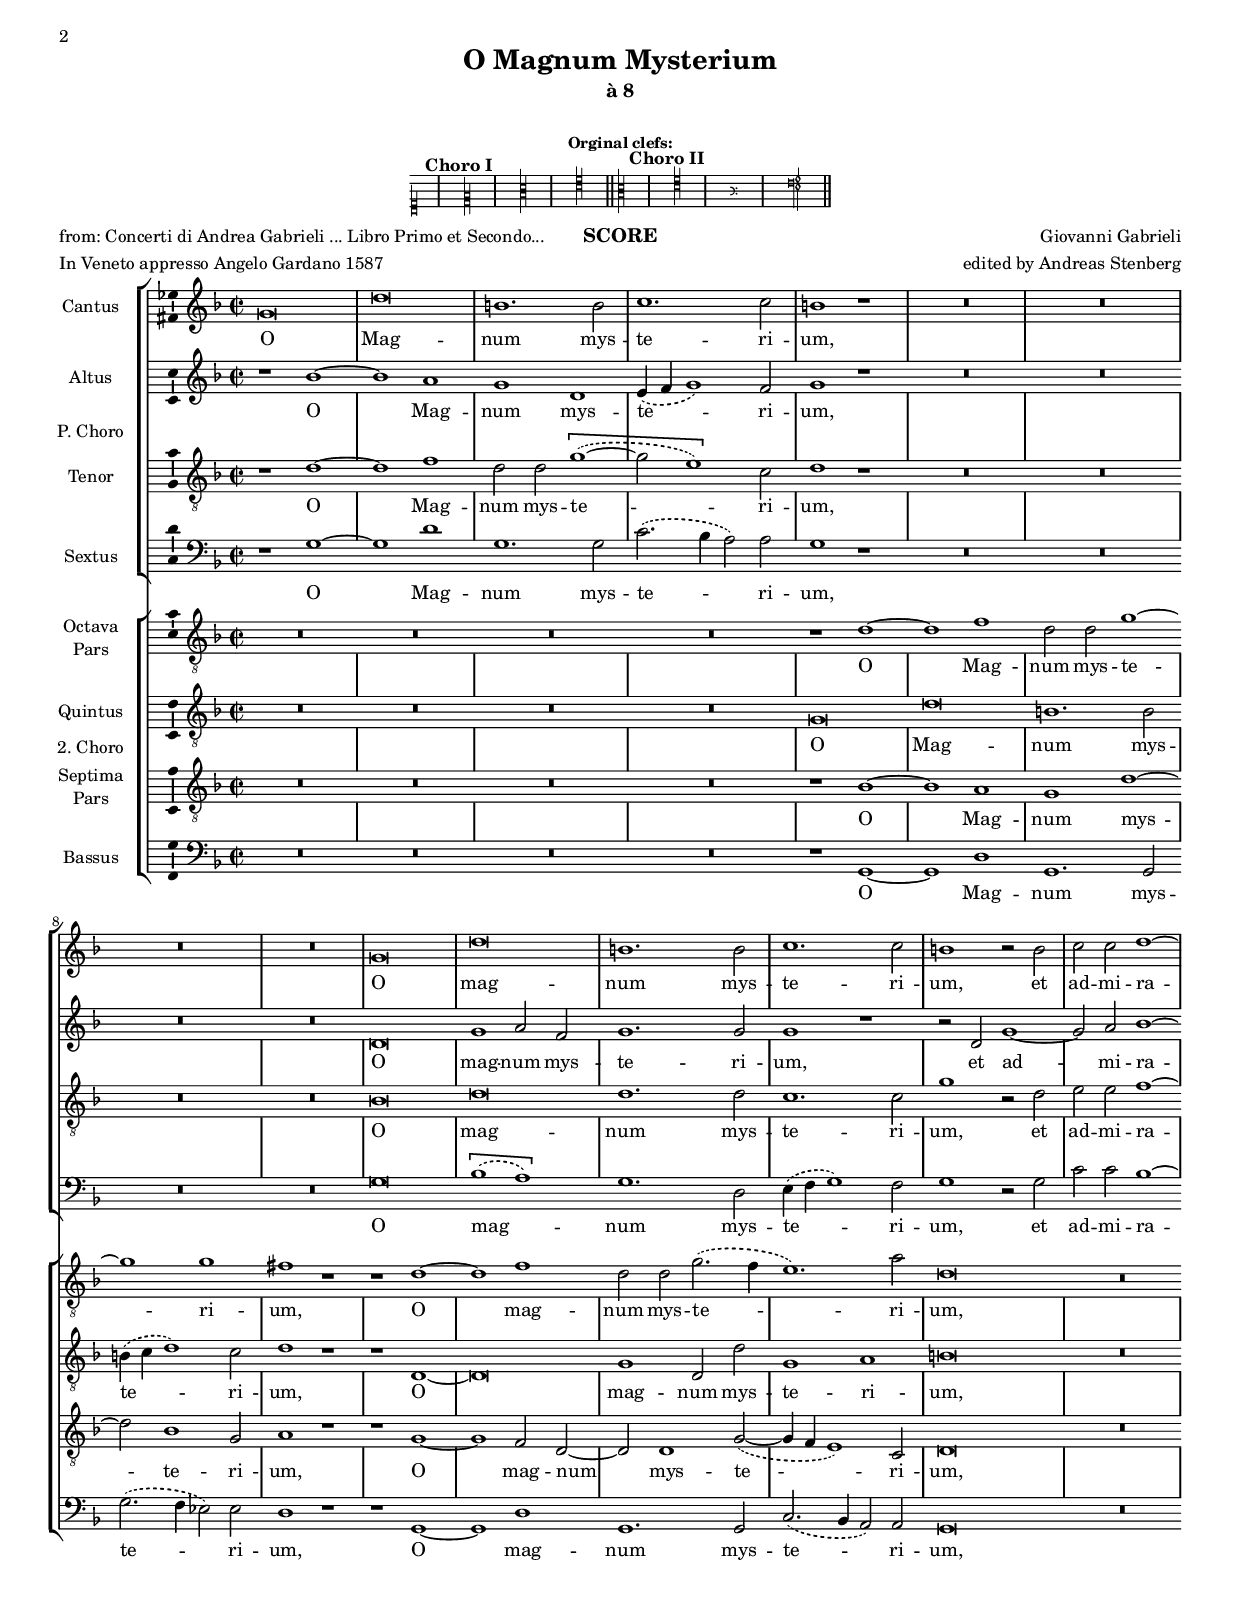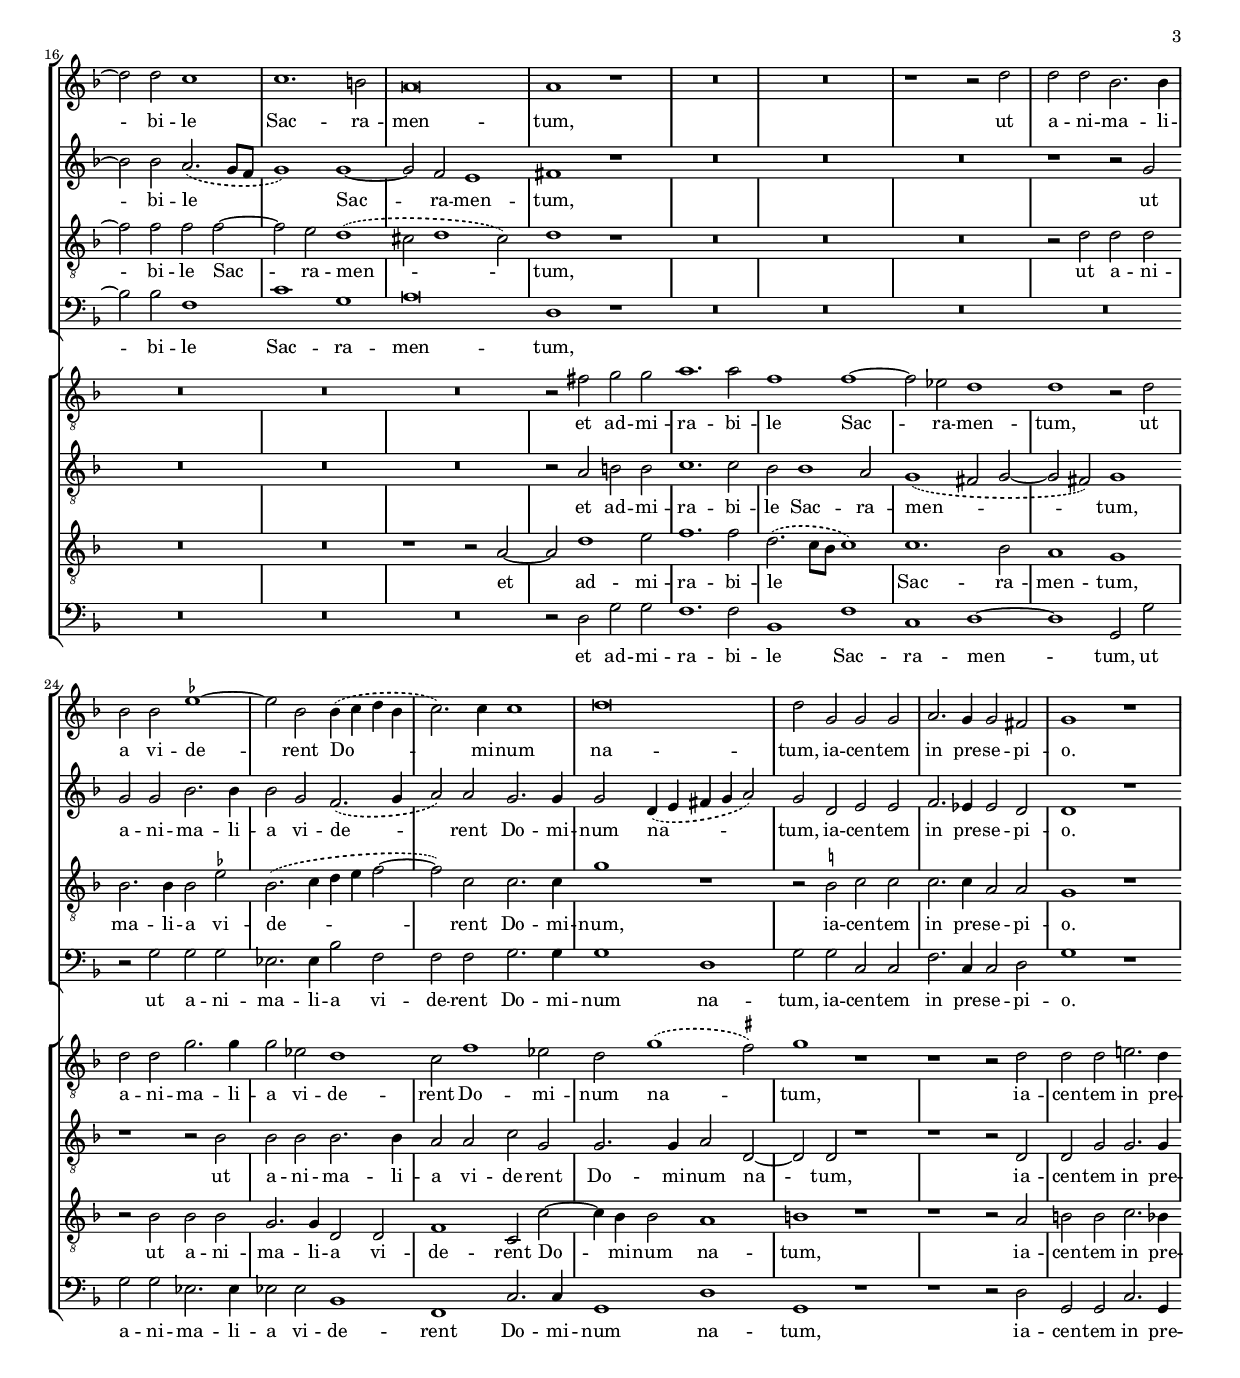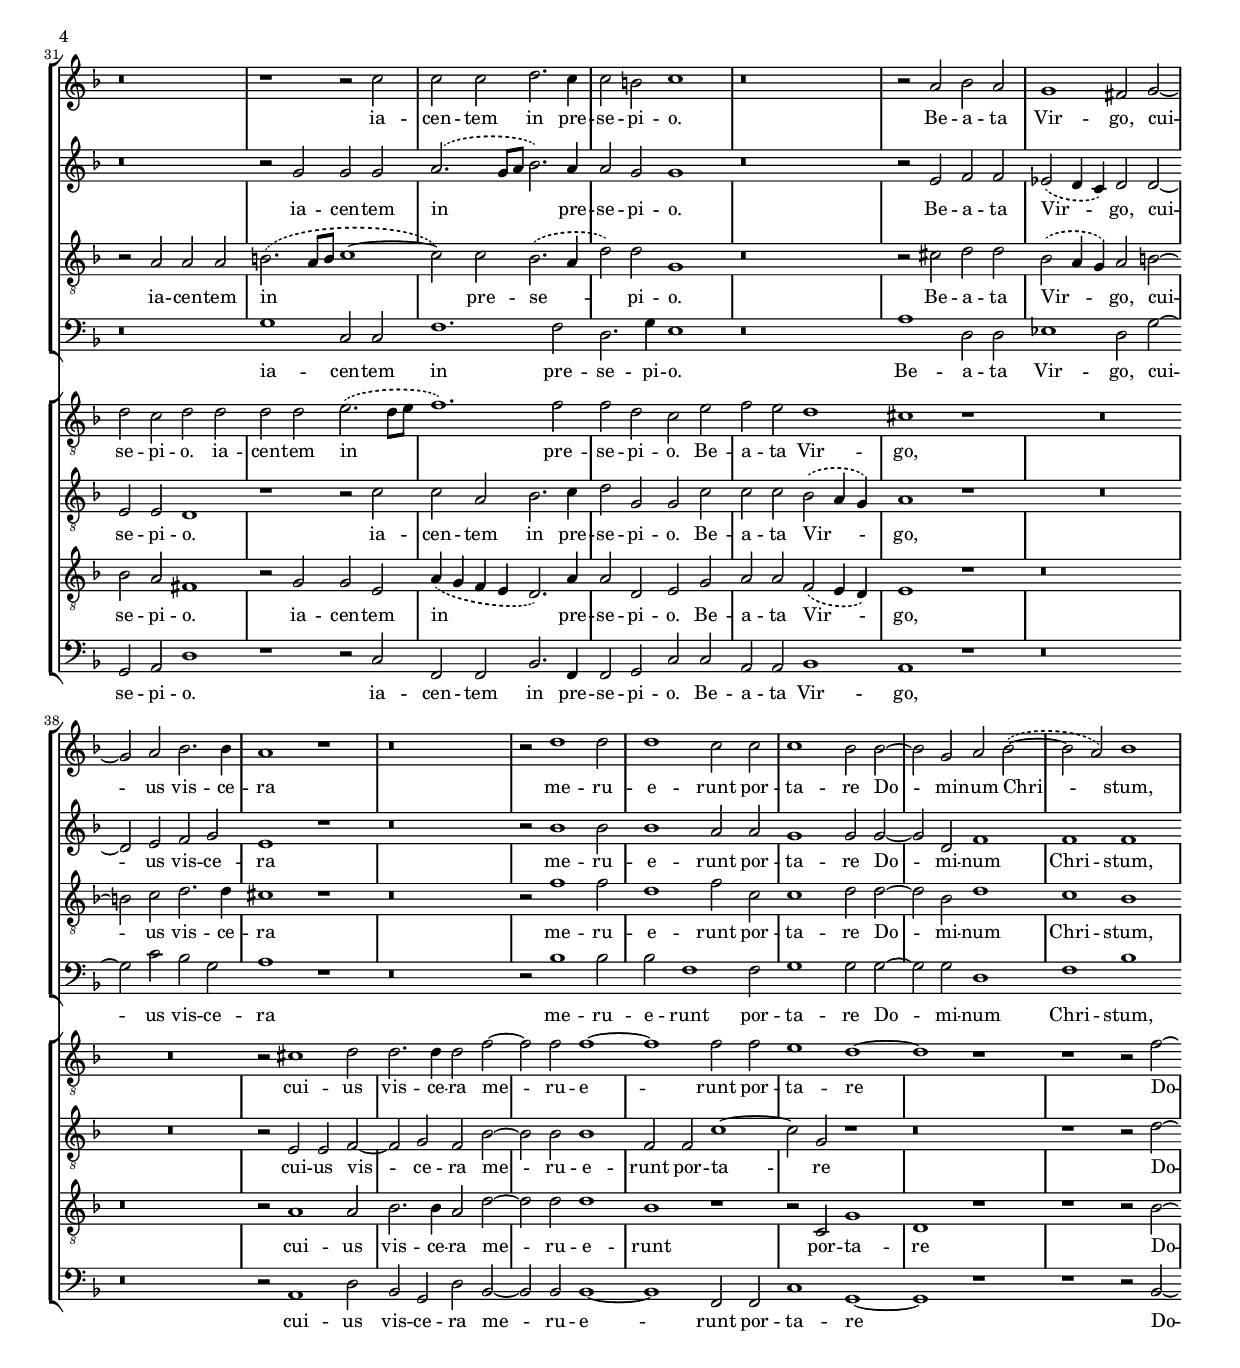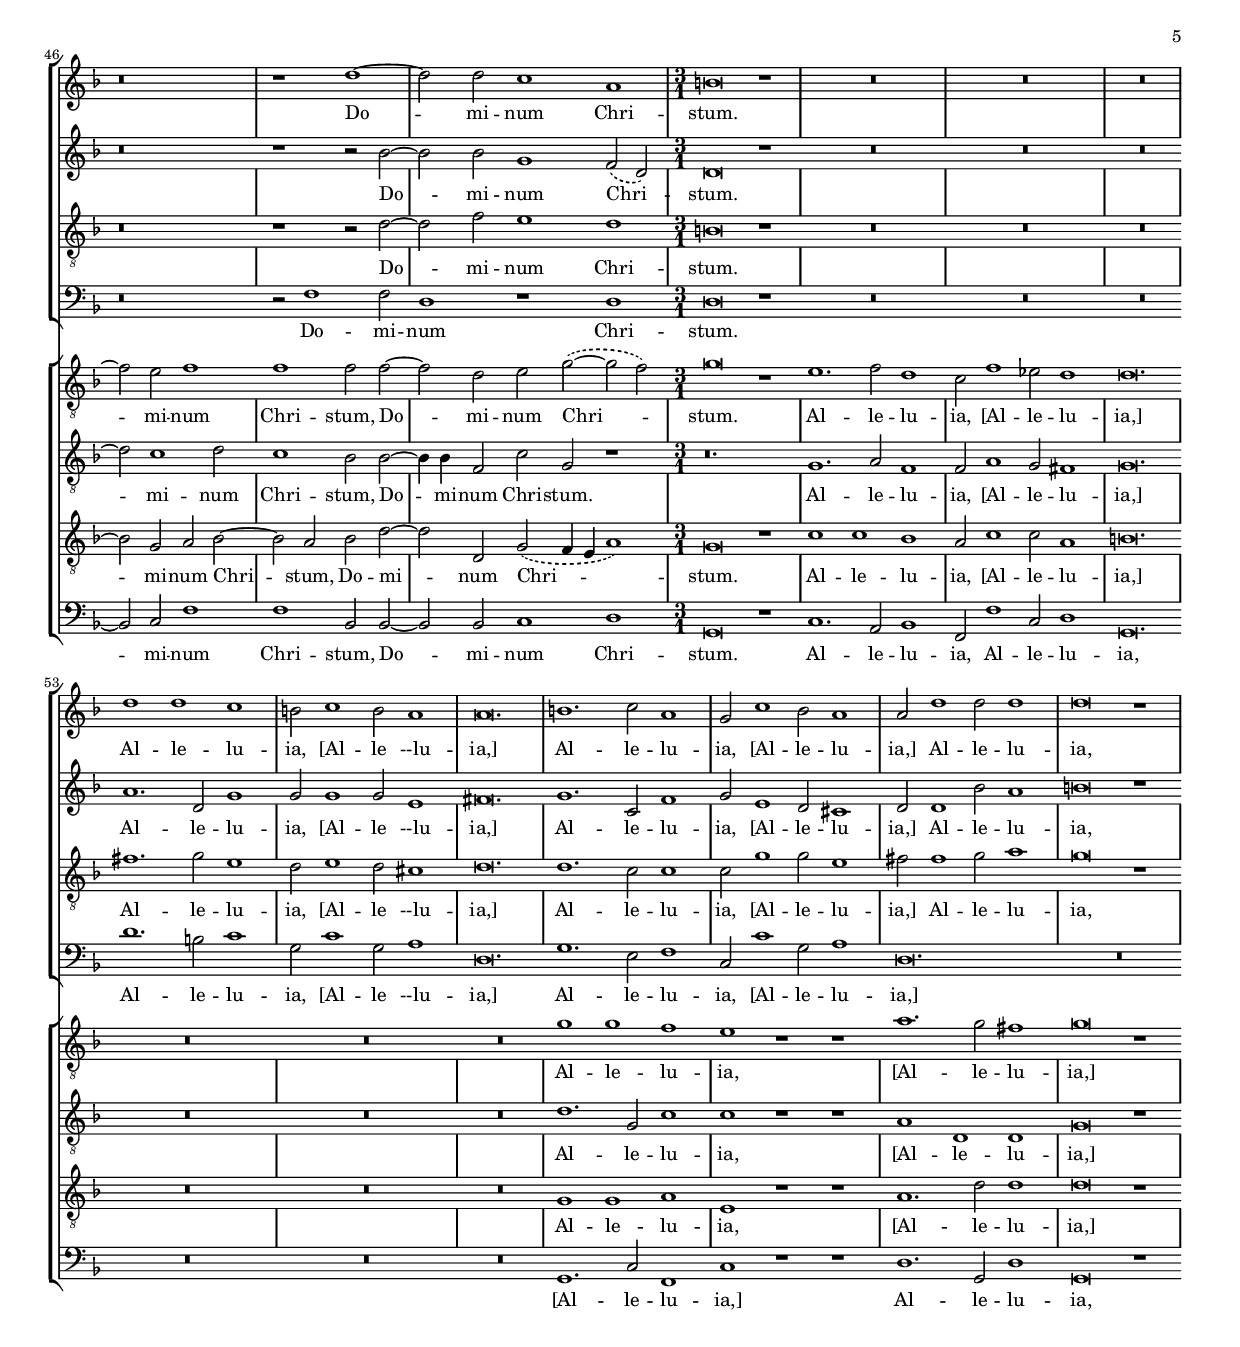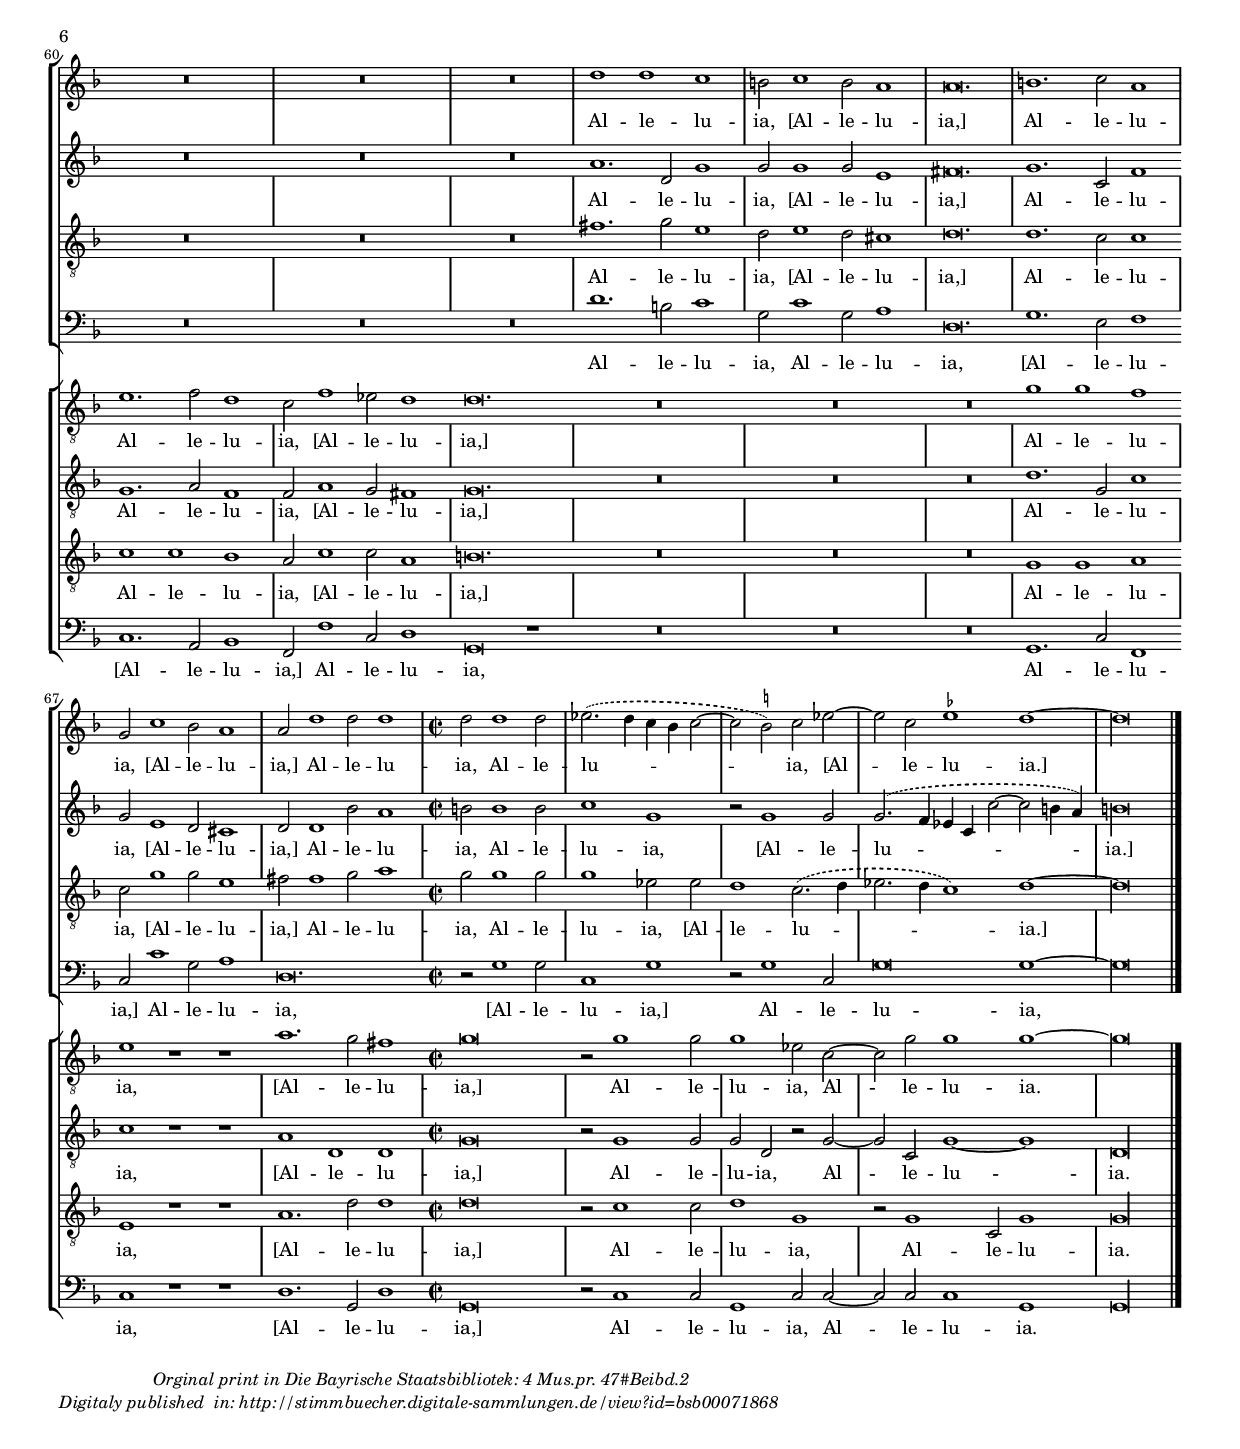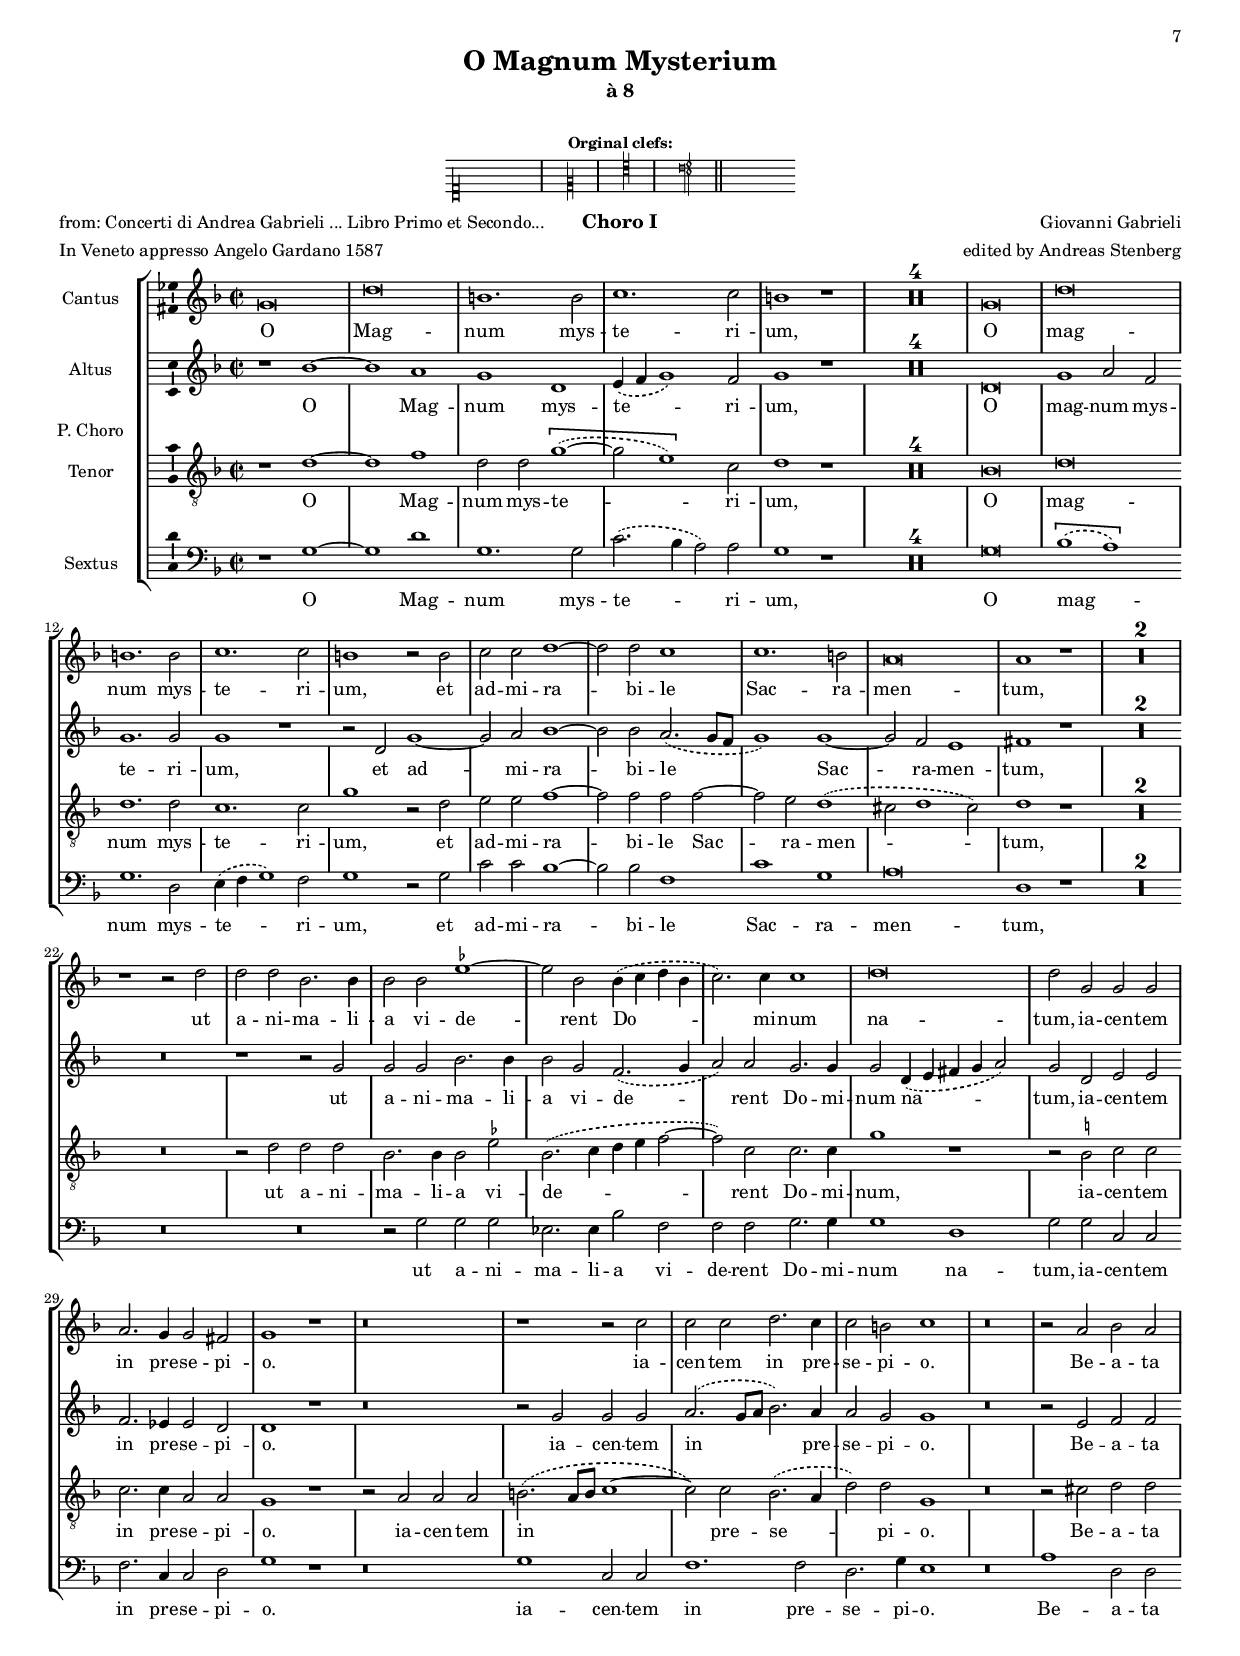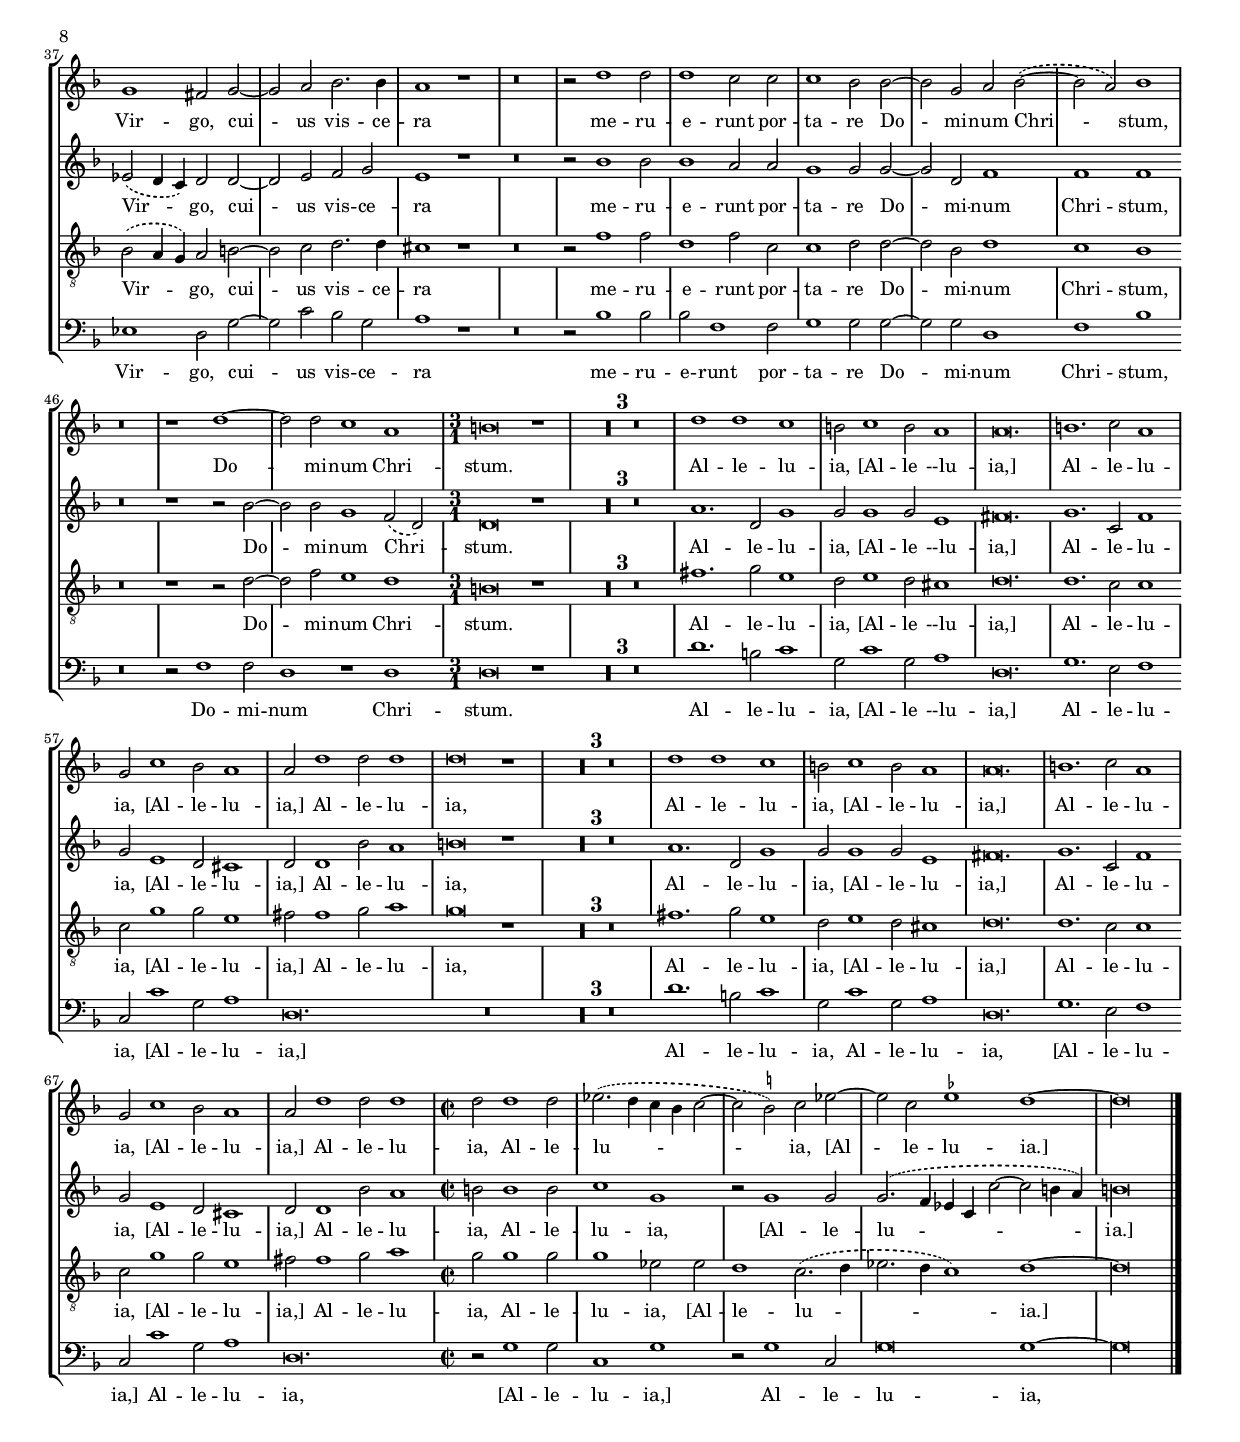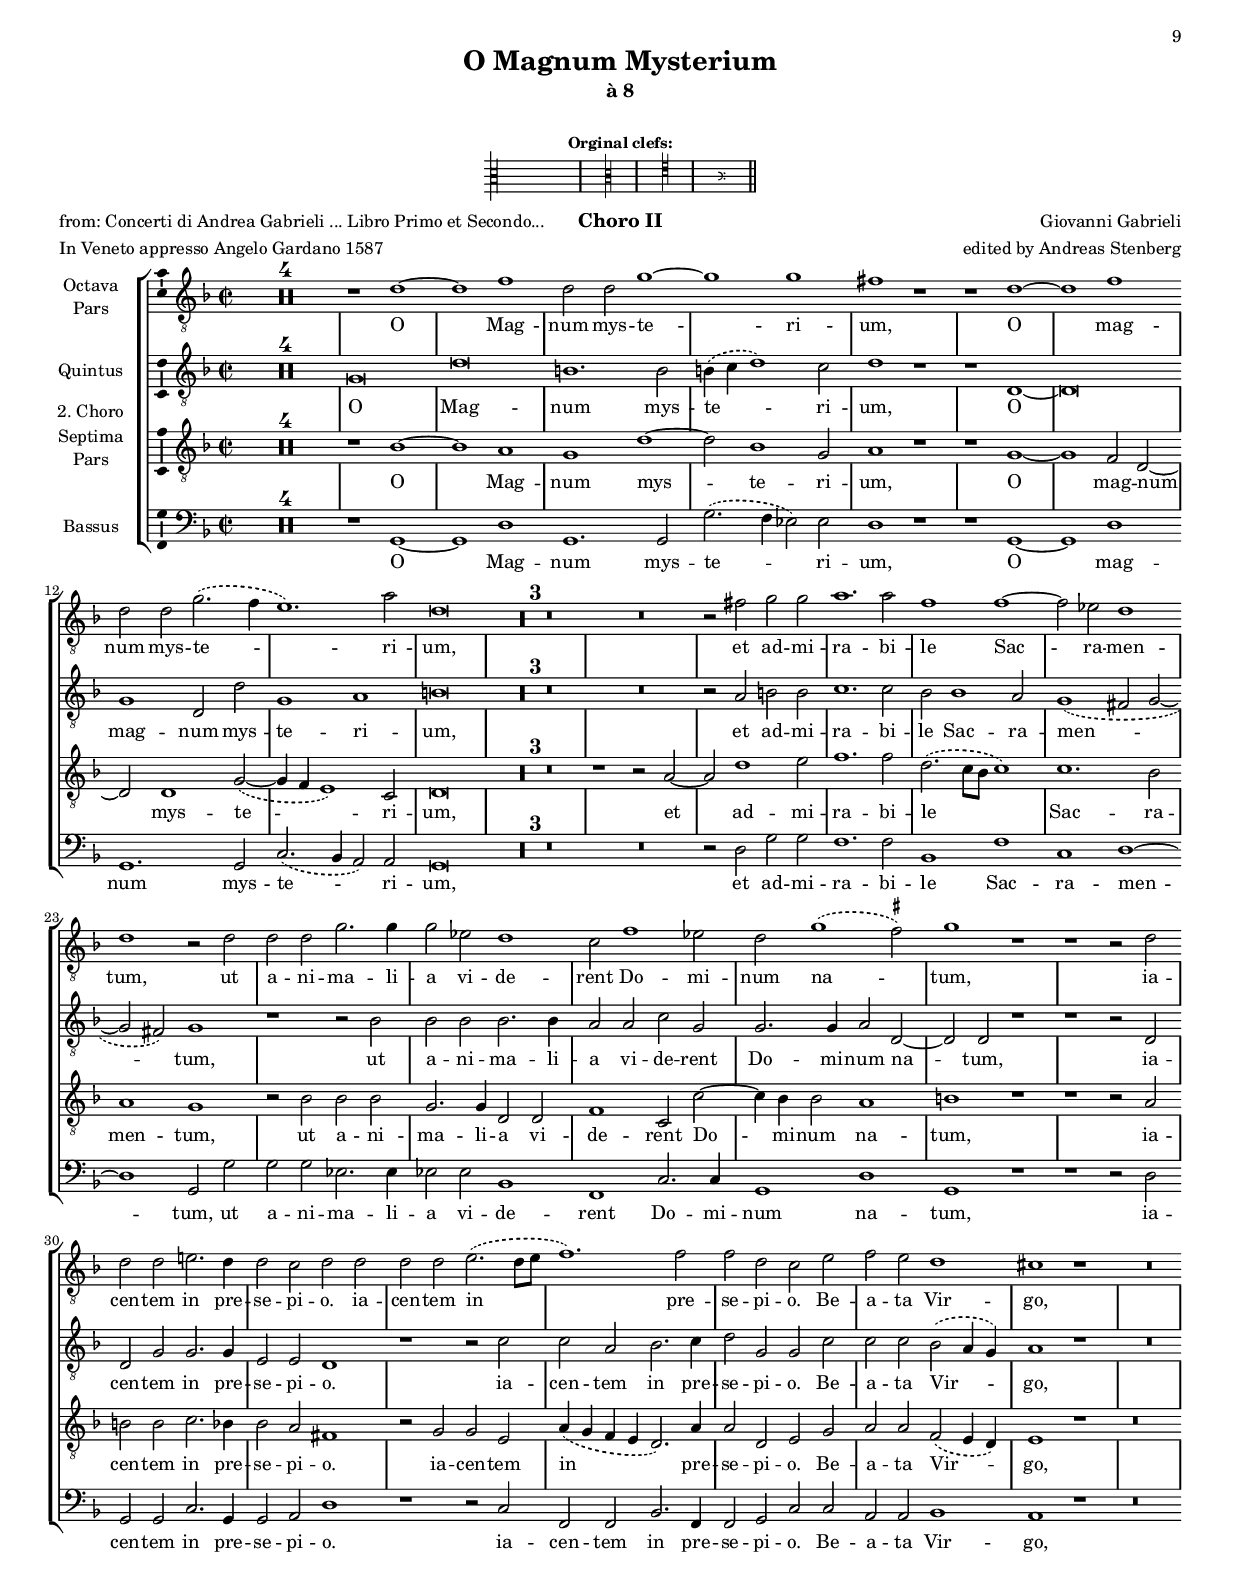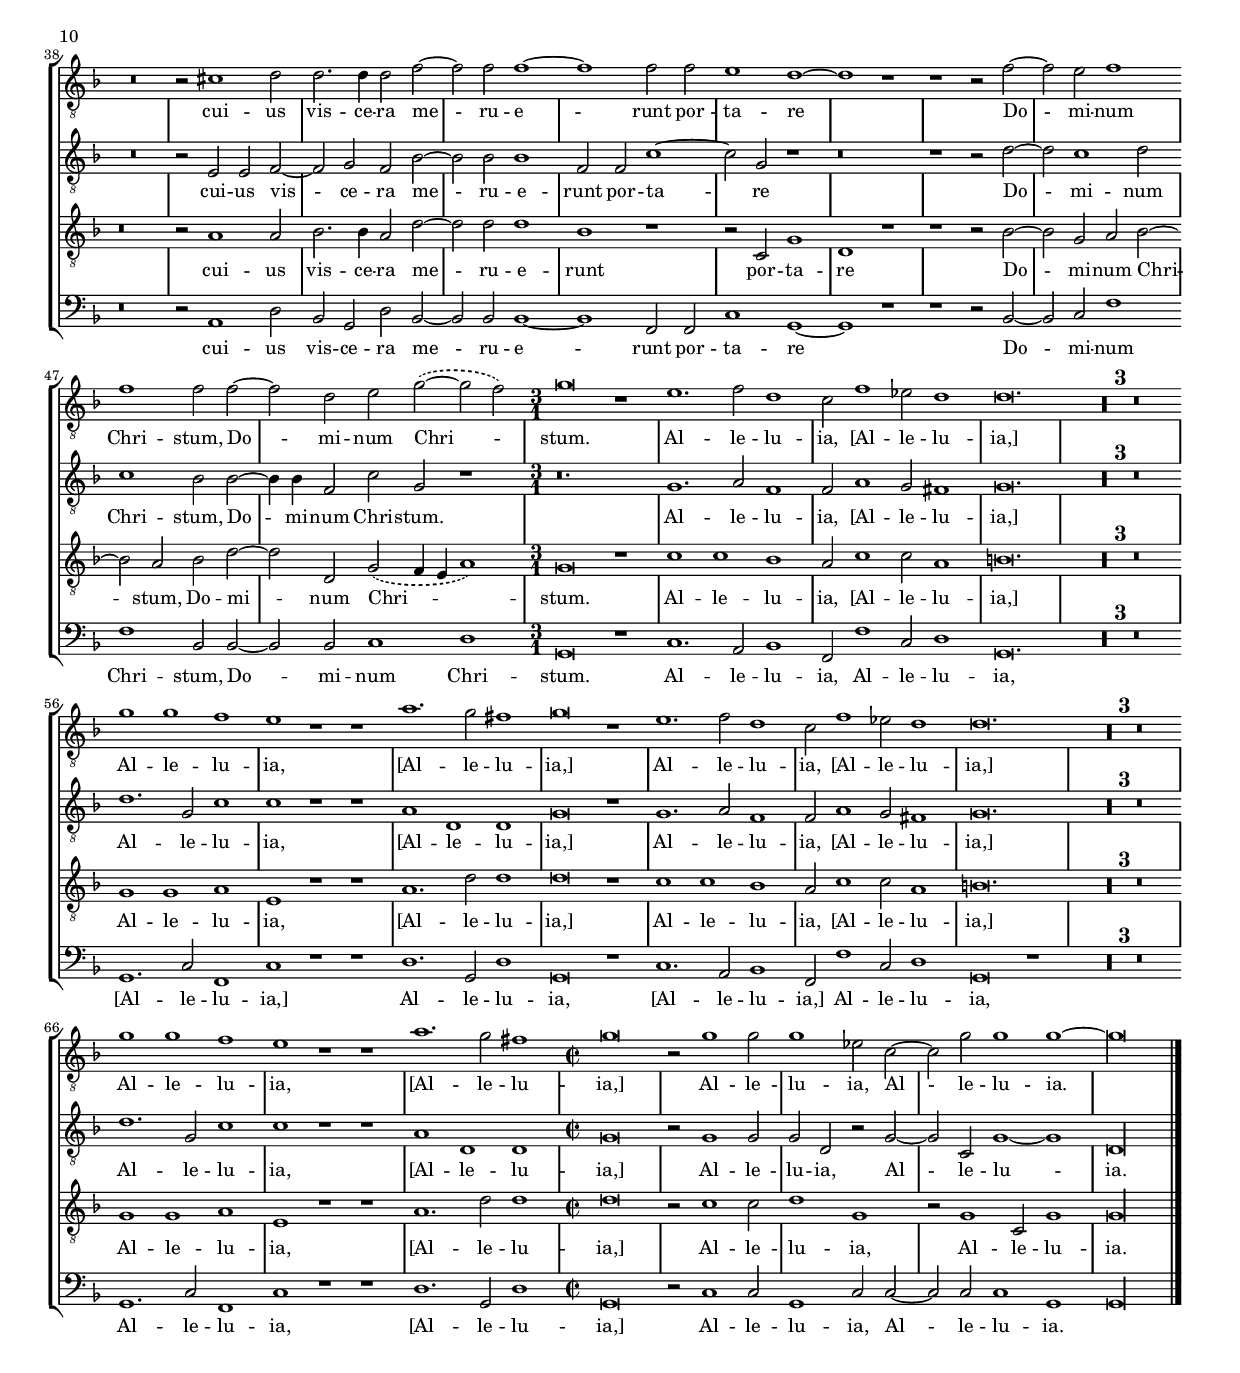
\version "2.18.2"
\language "deutsch"
\language "deutsch"
#(append! supported-clefs '(("mensural-f3" . ("clefs.mensural.f" 0 0))))
#(append! supported-clefs '(("mensural-f5" . ("clefs.mensural.f" 4  0))))
#(set-global-staff-size 15)
ficta = { \once \set suggestAccidentals = ##t }
\paper {
  print-all-headers = ##t
  ragged-bottom = ##t
  ragged-last-bottom = ##t
  page-breaking = #ly:minimal-breaking
}

\header {
  title = "O Magnum Mysterium"
  subtitle = "à 8"
  composer = "Giovanni Gabrieli"
  arranger = "edited by Andreas Stenberg"
  poet = "from: Concerti di Andrea Gabrieli ... Libro Primo et Secondo..."
  meter = "In Veneto appresso Angelo Gardano 1587"
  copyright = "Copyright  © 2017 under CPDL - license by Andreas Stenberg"
}

global = {
  \key f \major
}

scoreASopranoChoirI = \relative c'' {
  \global
  \time 2/2
  \set Timing.measureLength = #(ly:make-moment 4/2)
  %  \tag #'Score { \hide Staff.BarLine }
  \tag #'Parts { \set Timing.defaultBarType = "!" }
  % Music follows here
  \set Score.tempoHideNote =##t
  \tempo \breve = 39
  g\breve
  d'\breve
  h1. h2
  c1. c2
  h1 r1
  R\breve*4
  g\breve
  d'\breve
  h1. h2
  c1. c2										%% end of first line in orig. printed partbook
  h1 r2 h2
  c2 c2 d1~
  d2 d2 c1
  c1. h2
  a\breve
  a1 r1
  R\breve*2
  r1 r2 d2
  d2 d2										%% end of second line
  b2.  b4
  b2 b2 \ficta es1~
  es2 b2 b4( c4 d4 b4
  c2.) c4 c1
  d\breve
  d2 g,2 g2 g2
  a2. g4 g2 fis2
  g1  r1
  r\breve										%% end of third line
  r1 r2 c2
  c2 c2 d2. c4
  c2 h2 c1
  r\breve
  r2 a2 b2 a2
  g1 fis2 g2~
  g2 a2 b2. b4
  a1 r1
  r\breve
  r2 d1 d2									%5 end of fourth line
  d1 c2 c2
  c1 b2 b2~
  b2 g2  a2 b2~(
  b2 a2) b1
  r\breve
  r1 d1~
  \set Timing.measureLength = #(ly:make-moment 6/2)
  d2 d2  c1
  a1
  \tempo \breve. =39
  \time 3/1
  \set Timing.measureLength = #(ly:make-moment 6/2)
  h\breve r1
  R\breve.*3
  d1 d1 c1									%% end of fifth line
  h2 c1 h2 a1
  a\breve.
  h1. c2 a1
  g2 c1 b2 a1
  a2 d1 d2 d1
  d\breve r1
  R\breve.*3
  d1 d1 c1
  h2 c1 h2 a1								%5 end of sixth line
  a\breve.
  h1. c2 a1
  g2 c1 b2 a1
  a2 d1 d2 d1
  \time 2/2
  \set Timing.measureLength = #(ly:make-moment 4/2)
  \tempo \breve = 39
  d2 d1 d2
  es2.( d4 c4 b4 c2~
  c2 \ficta h2) c2 es2~
  \set Timing.measureLength = #(ly:make-moment 6/2)
  es c2 \ficta es!1
  d1~
  \cadenzaOn
  d\longa
  %}
  \tag #'Score { \undo \hide Staff.BarLine }
  \bar "|."
}

scoreAAltoChoirI = \relative c' {
  \global
  \time 2/2
  \set Timing.measureLength = #(ly:make-moment 4/2)
  \tag #'Score { \hide Staff.BarLine }
  \tag #'Parts { \set Timing.defaultBarType = "!" }
  % Music follows here.
  r1 b'1~
  b1 a1
  g1 d1
  e4( f4 g1) f2
  g1 r1
  R\breve*4
  d\breve
  g1 a2 f2										%% end of first line in orig. printet partbook
  g1. g2
  g1 r1
  r2 d2 g1~
  g2 a2 b1~
  b2 b2 a2.( g8 f8
  g1) g1~
  g2 f2 e1
  fis1 											%% end of second line
  r1
  R\breve*3
  r1 r2 g2
  g2 g2 b2. b4
  b2 g2 f2.( g4
  a2) a2 g2. g4
  g2 d4( e4 fis4 g4 a2)
  g2												%% end of third line
  d2 e2 e2
  f2. es4 es2 d2
  d1 r1
  r\breve
  r2 g2  g2 g2
  a2.( g8 a8  b2.) a4
  a2 g2 g1
  r\breve												%% end of fourth line
  r2 e2 f2 f2
  es2( d4 c4)  d2 d2~
  d2 e2 f2 g2
  e1 r1
  r\breve
  r2  b'1 b2
  b1 a2 a2
  g1 g2 g2~
  g2 d2 f1 												%% end of fifth line
  f1 f1
 r\breve
  r1 r2 b2~
  \set Timing.measureLength = #(ly:make-moment 6/2)
  b2 b2 g1
  f2( d2)

  \time 3/1
  \set Timing.measureLength = #(ly:make-moment 6/2)
  d\breve r1
  R\breve.*3
  a'1. d,2 g1
  g2 g1 g2 e1
  fis\breve.
  g1. c,2 f1										%% end of sixth line
  g2 e1 d2 cis1
  d2 d1 b'2 a1
  h\breve r1
  R\breve.*3
  a1. d,2 g1
  g2 g1 g2 e1
  fis\breve.
  g1. c,2 f1
  g2 e1 d2 cis1									%% end of sewenth line
  d2 d1 b'2 a1
  \time 2/2
  \set Timing.measureLength = #(ly:make-moment 4/2)
  h2 h1 h2
  c1 g1
  r2 g1 g2
  \set Timing.measureLength = #(ly:make-moment 6/2)
  g2.( f4 es4 c4 c'2~
  c2 h4 a4)
  \cadenzaOn
  h\longa
  %}
  \tag #'Score { \undo \hide Staff.BarLine }
  \bar "|."
}

scoreATenorChoirI = \relative c' {
  \global
  \time 2/2
  \set Timing.measureLength = #(ly:make-moment 4/2)
  \tag #'Score { \hide Staff.BarLine }
  \tag #'Parts { \set Timing.defaultBarType = "!" }
  % Music follows here.
  r1 d1~
  d1 f1
  d2 d2 \[g1~(
  g2 e1)\] c2
  d1 r1
  R\breve*4
  b\breve
  d\breve
  d1. d2
  c1. c2												%% end of first line in orig. printed partbook
  g'1 r2 d2
  e2 e2 f1~
  f2 f2 f2 f2~
  f2 e2 d1(
  cis2 d1 cis2)
  d1 r1
  R\breve*3
  r2 d2												%% end of second line
  d2 d2
  b2. b4 b2 \ficta es2
  b2. ( c4 d4 e4 f2~
  f2) c2 c2. c4
  g'1 r1										%% bar in orig. g'1 r\breve
   r2 \ficta h,2 c2 c2
   c2. c4 a2 a2
   g1 r1													%% end of third line
  r2 a2 a2 a2
  h2.( a8 h8 c1~
  c2) c2 b2.( a4
  d2) d2 g,1
  r\breve
  r2 cis2 d2 d2
  b2( a4 g4) a2 h2~
  h2 c2									%% end of fourth line
  d2. d4
  cis1 r1
  r\breve
  r2 f1 f2
  d1 f2 c2
  c1 d2 d2~
  d2 b2 d1
  c1 b1
  r\breve
  r1 r2 d2~
  \set Timing.measureLength = #(ly:make-moment 6/2)
  d2 f2 e1
  d1												%% end of fifth line
  \time 3/1
  \set Timing.measureLength = #(ly:make-moment 6/2)
  h\breve r1
  R\breve.*3
  fis'1. g2 e1
  d2 e1 d2 cis1
  d\breve.
  d1. c2 c1
  c2 g'1 g2 e1
  fis2 fis1 g2 a1										%% end of sixth line
  g\breve r1
  R\breve.*3
  fis1. g2 e1
  d2 e1 d2 cis1
  d\breve.
  d1. c2 c1
  c2 g'1 g2 e1
  fis2 fis1
  g2 a1												%5 end of sewenth line
  \time 2/2
  \set Timing.measureLength = #(ly:make-moment 4/2)
  g2 g1 g2
  g1 es2 es2
  d1 c2.( d4
  \set Timing.measureLength = #(ly:make-moment 6/2)
  es2. d4 c1)
  d1~
  \cadenzaOn
   d\longa
  %}
  \tag #'Score { \undo \hide Staff.BarLine }
  \bar "|."
}

scoreABassChoirI = \relative c' {
  \global
  \time 2/2
  \set Timing.measureLength = #(ly:make-moment 4/2)
  \tag #'Score { \hide Staff.BarLine }
  \tag #'Parts { \set Timing.defaultBarType = "!" }
  % Music follows here.
  r1 g1~
  g1 d'1
  g,1. g2
  c2.( b4 a2) a2
  g1 r1
  R\breve*4
  g\breve
  \[ b1( a1)\]
  g1. d2													%% end of first line in orig. printed partbook.
  e4( f4 g1)  f2
  g1 r2 g2
  c2 c2 b1~
  b2 b2 f1
  c'1 g1
  a\breve
  d,1 r1
  R\breve*4												%% end of second line at R\breve*2
  r2 g2 g2 g2
  es2. es4  b'2 f2
  f2 f2 g2. g4
  g1 d1
  g2 g2 c,2 c2
  f2. c4 c2 d2
  g1														%% end of third line
  r1
  r\breve
  g1 c,2 c2
  f1. f2
  d2. g4 e1
  r\breve
  a1 d,2 d2
  es1  d2 g2~
  g2 c2  b2 g2
  a1 r1
  r\breve
  r2 b1 b2												%% end of fourth line
  b2 f1 f2
  g1 g2 g2~
  g2 g2  d1
  f1 b1
  r \breve
  r2 f1 f2
  \set Timing.measureLength = #(ly:make-moment 6/2)
  d1  r1
  d1
  \time 3/1
  \set Timing.measureLength = #(ly:make-moment 6/2)
  d\breve r1
  R\breve.*3
  d'1. h2 c1								%% end of fifth line
  g2 c1 g2 a1
  d,\breve.
  g1. e2 f1
  c2 c'1 g2 a1
  d,\breve.
  R\breve.*4
  d'1. h2 c1
  g2 c1 g2 a1								%% end of sixth line
  d,\breve.
  g1. e2 f1
  c2 c'1 g2 a1
  d,\breve.
  \time 2/2
  \set Timing.measureLength = #(ly:make-moment 4/2)
  r2 g1 g2
  c,1 g'1
  r2 g1 c,2
  \set Timing.measureLength = #(ly:make-moment 6/2)
  g'\breve g1~
  \cadenzaOn
  g\longa
  %}
  \tag #'Score { \undo \hide Staff.BarLine }
  \bar "|."
}

scoreASopranoVerseChoirI = \lyricmode {
  % Lyrics follow here.
  O Mag -- num mys -- te -- ri -- um,
  O mag -- num mys -- te -- ri -- um,
  et ad -- mi -- ra -- bi -- le Sac -- ra -- men -- tum,
  ut a -- ni -- ma -- li -- a vi -- de -- rent Do -- mi -- num na -- tum,
  ia -- cen -- tem in pre -- se -- pi -- o.
  ia -- cen -- tem in pre -- se -- pi -- o.
  Be -- a -- ta Vir -- go, cui -- us vis -- ce -- ra
  me -- ru -- e -- runt por -- ta -- re Do -- mi -- num Chri -- stum,
  Do -- mi -- num Chri -- stum.
  Al -- le -- lu -- ia, [Al -- le --lu -- ia,]
  Al -- le -- lu -- ia,  [Al -- le -- lu -- ia,]
  Al -- le -- lu -- ia, Al -- le -- lu -- ia, [Al -- le -- lu -- ia,]
  Al -- le -- lu -- ia, [Al -- le -- lu -- ia,]
  Al -- le -- lu -- ia, Al -- le -- lu -- ia, [Al -- le -- lu -- ia.]
}

scoreAAltoVerseChoirI = \lyricmode {
  % Lyrics follow here.
  O Mag -- num mys -- te -- ri -- um,
  O mag -- num mys -- te -- ri -- um,
  et ad -- mi -- ra -- bi -- le Sac -- ra -- men -- tum,
  ut a -- ni -- ma -- li -- a vi -- de -- rent Do -- mi -- num na -- tum,
  ia -- cen -- tem in pre -- se -- pi -- o.
  ia -- cen -- tem in pre -- se -- pi -- o.
  Be -- a -- ta Vir -- go, cui -- us vis -- ce -- ra
  me -- ru -- e -- runt por -- ta -- re Do -- mi -- num Chri -- stum,
  Do -- mi -- num Chri -- stum.
  Al -- le -- lu -- ia, [Al -- le --lu -- ia,]
  Al -- le -- lu -- ia,  [Al -- le -- lu -- ia,]
  Al -- le -- lu -- ia, Al -- le -- lu -- ia, [Al -- le -- lu -- ia,]
  Al -- le -- lu -- ia, [Al -- le -- lu -- ia,]
  Al -- le -- lu -- ia, Al -- le -- lu -- ia, [Al -- le -- lu -- ia.]
}

scoreATenorVerseChoirI = \lyricmode {
  % Lyrics follow here.
  O Mag -- num mys -- te -- ri -- um,
  O mag -- num mys -- te -- ri -- um,
  et ad -- mi -- ra -- bi -- le Sac -- ra -- men -- tum,
  ut a -- ni -- ma -- li -- a vi -- de -- rent Do -- mi -- num,
  ia -- cen -- tem in pre -- se -- pi -- o.
  ia -- cen -- tem in pre -- se -- pi -- o.
  Be -- a -- ta Vir -- go, cui -- us vis -- ce -- ra
  me -- ru -- e -- runt por -- ta -- re Do -- mi -- num Chri -- stum,
  Do -- mi -- num Chri -- stum.
  Al -- le -- lu -- ia, [Al -- le --lu -- ia,]
  Al -- le -- lu -- ia,  [Al -- le -- lu -- ia,]
  Al -- le -- lu -- ia, Al -- le -- lu -- ia, [Al -- le -- lu -- ia,]
  Al -- le -- lu -- ia, [Al -- le -- lu -- ia,]
  Al -- le -- lu -- ia, Al -- le -- lu -- ia, [Al -- le -- lu -- ia.]
}

scoreABassVerseChoirI = \lyricmode {
  % Lyrics follow here.
  O Mag -- num mys -- te -- ri -- um,
  O mag -- num mys -- te -- ri -- um,
  et ad -- mi -- ra -- bi -- le Sac -- ra -- men -- tum,
  ut a -- ni -- ma -- li -- a vi -- de -- rent Do -- mi -- num na -- tum,
  ia -- cen -- tem in pre -- se -- pi -- o.
  ia -- cen -- tem in pre -- se -- pi -- o.
  Be -- a -- ta Vir -- go, cui -- us vis -- ce -- ra
  me -- ru -- e -- runt por -- ta -- re Do -- mi -- num Chri -- stum,
  Do -- mi -- num Chri -- stum.
  Al -- le -- lu -- ia, [Al -- le --lu -- ia,]
  Al -- le -- lu -- ia,  [Al -- le -- lu -- ia,]
  Al -- le -- lu -- ia, Al -- le -- lu -- ia, [Al -- le -- lu -- ia,]
  Al -- le -- lu -- ia, [Al -- le -- lu -- ia,]
  Al -- le -- lu -- ia, Al -- le -- lu -- ia, [Al -- le -- lu -- ia.]
}

scoreASopranoChoirII = \relative c' {
  \clef "treble_8"
  \global
  \time 2/2
  \set Timing.measureLength = #(ly:make-moment 4/2)
  \tag #'Score { \hide Staff.BarLine }
  \tag #'Parts { \set Timing.defaultBarType = "!" }
  % Music follows here.
  R\breve*4
  r1 d1~
  d1 f1
  d2 d2 g1~
  g1 g1
  fis1 r1
  r1 d1~
  d1 f1
  d2 d2											%% end of first line in orig. handwriten partbook copy.
  g2.( f4
  e1.) a2
  d,\breve
  R\breve*4
  r2 fis2 g2 g2
  a1. a2
  f1 f1~
  f2 es2 											%% end of second line
  d1
  d1 r2 d2
  d2 d2 g2. g4
  g2 es2 d1
  c2 f1 es2
  d2 g1( \ficta fis2)
  g1 r1
  r1 r2 d2
  d2 d2  e!2. d4											%% end of third line
  d2 c2 d2 d2
  d2 d2 e2.( d8 e8
  f1.) f2
  f2 d2 c2 e2
  f2 e2 d1
  cis1 r1
  R\breve*2
  r2 cis1 d2											%% end of fourth line
  d2. d4 d2 f2~
  f2 f2 f1~
  f1 f2 f2
  e1 d1~
  d1 r1
  r1 r2 f2~
  f2 e2  f1
  f1  f2 f2~
  \set Timing.measureLength = #(ly:make-moment 6/2)
  f2 d2 e2 g2~(
  g2 f2)
  \time 3/1
  \set Timing.measureLength = #(ly:make-moment 6/2)
  g\breve r1										%% end of fifth line
  e1. f2 d1
  c2 f1 es2 d1
  d\breve.
  R\breve.*3
  g1 g1 f1
  e1 r1 r1
  a1. g2 fis1
  g\breve r1
  e1. f2 d1										%% end of sixth line
  c2 f1 es2 d1
  d\breve.
  R\breve.*3
  g1 g1 f1
  e1 r1 r1
  a1. g2 fis1
  \time 2/2
  \set Timing.measureLength = #(ly:make-moment 4/2)
  g\breve
  r2 g1 g2
  g1 es2 c2~
  \set Timing.measureLength = #(ly:make-moment 6/2)
  c2 g'2 g1 g1~
  \cadenzaOn
  g\longa
  %}
  \tag #'Score { \undo \hide Staff.BarLine }
  \bar "|."
}

scoreAAltoChoirII = \relative c' {
  \clef "treble_8"
  \global
  \time 2/2
  \set Timing.measureLength = #(ly:make-moment 4/2)
  \tag #'Score { \hide Staff.BarLine }
  \tag #'Parts { \set Timing.defaultBarType = "!" }
  % Music follows here.
  R\breve*4
  g\breve
  d'\breve
  h1. h2
  h4( c4 d1) c2
  d1 r1
  r1 d,1~
  d\breve
  g1 d2 d'2													%% end of first lie in orig. printed partbook
  g,1  a1
  h\breve
  R\breve*4
  r2 a2 h2 h2
  c1. c2
  b2 b1 a2
  g1(  fis2 g2~
  g2 fis2)														%% end of second line
  g1
  r1 r2 b2
  b2 b2 b2. b4
  a2 a2 c2 g2
  g2. g4 a2 d,2~
  d2 d2 r1
  r1 r2 d2
  d2 g2 g2. g4														%% end of third line
  e2 e2 d1
  r1 r2 c'2
  c2 a2 b2. c4
  d2 g,2 g2 c2
  c2 c2 b2( a4 g4)
  a1 r1
  R\breve*2
  r2 e2 e2 f2~
  f2 g2													%% end of fourth line
  f2 b2~
  b2 b2 b1
  f2 f2 c'1~
  c2 g2 r1
  r\breve
  r1 r2 d'2~
  d2 c1 d2
  c1 b2 b2~
  \set Timing.measureLength = #(ly:make-moment 6/2)
  b4 b4 f2 c'2 g2
  r1													%% end of fifth line
  \time 3/1
  \set Timing.measureLength = #(ly:make-moment 6/2)
  r\breve.
  g1. a2 f1
  f2 a1 g2 fis1
  g\breve.
  R\breve.*3
  d'1. g,2 c1
  c1 r1 r1
  a1 d,1 d1
  g\breve r1
  g1. a2 f1													%% end of sixth line in orig
  f2 a1 g2 fis1
  g\breve.
  R\breve.*3
  d'1. g,2 c1
  c1 r1 r1
  a1 d,1 d1
  \time 2/2
  \set Timing.measureLength = #(ly:make-moment 4/2)
  g\breve
  r2 g1 g2
  g2 d2 r2 g2~
  \set Timing.measureLength = #(ly:make-moment 6/2)
  g2 c,2 g'1~
  g1
  \cadenzaOn
  d\longa
 %}
 \tag #'Score { \undo \hide Staff.BarLine }
  \bar "|."
}

scoreATenorChoirII = \relative c' {
  \global
  \time 2/2
  \set Timing.measureLength = #(ly:make-moment 4/2)
  \tag #'Score { \hide Staff.BarLine }
  \tag #'Parts { \set Timing.defaultBarType = "!" }
  % Music follows here.
  R\breve*4
  r1 b1~
  b1 a1
  g1 d'1~
  d2 b1 g2
  a1 r1
  r1 g1~
  g1 f2 d2~
  d2 d1 g2~(
  g4 f4 e1) c2												%% end of first line in orig. handwriten partbook copy.
  d\breve
  R\breve*3
  r1 r2 a'2~
  a2 d1 e2
  f1. f2
  d2.( c8 b8 c1)
  c1. b2
  a1 g1
  r2 b2													%% end of second line
  b2 b2
  g2. g4 d2 d2
  f1 c2 c'2~
  c4 b4 b2 a1
  h1 r1
  r1 r2 a2
  h2 h2 c2. b4
  b2 a2 fis1													%% end of third line
  r2 g2 g2 e2
  a4( g4 f4 e4  d2.) a'4
  a2 d,2  e2 g2
  a2 a2  f2( e4 d4)
  e1 r1
   r\breve
  r\breve
  r2 a1 a2
  b2. b4											%% end of fourth line
  a2 d2~
  d2 d2 d1
  b1 r1
  r2 c,2 g'1
  d1 r1
  r1 r2 b'2~
  b2 g2  a2 b2~
  b2 a2 b2 d2~
  \set Timing.measureLength = #(ly:make-moment 6/2)
  d2 d,2 g2( f4 e4
  a1) 											%% end of fourth line
  \time 3/1
  \set Timing.measureLength = #(ly:make-moment 6/2)
  g\breve r1
  c1 c1 b1
  a2 c1 c2 a1
  h\breve.
  R\breve.*3
  g1 g1 a1
  e1 r1 r1
  a1. d2 d1
  d\breve r1
  c1 c1 b1												%% end of fifth line
  a2 c1 c2 a1
  h\breve.
  R\breve.*3
  g1 g1 a1
  e1 r1 r1
  a1. d2 d1
  \time 2/2
  \set Timing.measureLength = #(ly:make-moment 4/2)
  d\breve
  r2 c1 c2
  d1 g,1
  \set Timing.measureLength = #(ly:make-moment 6/2)
  r2 g1  c,2
  g'1
  \cadenzaOn
  g\longa
  %}
  \tag #'Score { \undo \hide Staff.BarLine }
  \bar "|."
}

scoreABassChoirII = \relative c {
  \global
  \time 2/2
  \set Timing.measureLength = #(ly:make-moment 4/2)
  \tag #'Score { \hide Staff.BarLine }
  \tag #'Parts { \set Timing.defaultBarType = "!" }
  % Music follows here.
  R\breve*4
  r1 g1~
  g1 d'1
  g,1. g2
  g'2.( f4 es2) es
  d1 r1
  r1 g,1~
  g1 d'1
  g,1. g2													%% end of first line in orig. printed partbook.
  c2.( b4 a2) a2
  g\breve
  R\breve*4
  r2 d'2 g2 g2
  f1. f2
  b,1 f'1
  c1 d1~
  d1 g,2        												%% end of second line
  g'2
  g2 g2 es2. es4
  es2 es2 b1
  f1 c'2. c4
  g1 d'1
  g,1 r1
  r1 r2 d'2
  g,2 g2  c2. g4
  g2 a2  d1
  r1													%% end of third line
  r2 c2
  f,2 f2 b2. f4
  f2 g2  c2 c2
  a2 a2  b1
  a1 r1
  r\breve
  r\breve
  r2 a1 d2
  b2 g2  d'2 b2~
  b2 b2 b1~
  b1												%% end of fourth line
  f2 f2
  c'1 g1~
  g1 r1
  r1 r2 b2~
  b2 c2
  f1 f1
  b,2 b2~
  \set Timing.measureLength = #(ly:make-moment 6/2)
  b2 b2  c1
  d1
  \time 3/1
  \set Timing.measureLength = #(ly:make-moment 6/2)
  g,\breve r1
  c1. a2 b1
  f2 f'1 c2 d1													%% end of fifth line
  g,\breve.
  R\breve.*3
  g1. c2 f,1
  c'1 r1 r1
  d1. g,2 d'1
  g,\breve r1
  c1. a2 b1
  f2 f'1 c2 d1
  g,\breve r1
  R\breve.*3 												%% end of sixth line
  g1. c2 f,1
  c'1 r1 r1
  d1. g,2 d'1
    \time 2/2
  \set Timing.measureLength = #(ly:make-moment 4/2)
  g,\breve
  r2 c1 c2
  g1 c2 c2~
  \set Timing.measureLength = #(ly:make-moment 6/2)
  c2 c2 c1 g1
  \cadenzaOn
  g\longa
  %}
  \tag #'Score { \undo \hide Staff.BarLine }
  \bar "|."
}

scoreASopranoVerseChoirII = \lyricmode {
  % Lyrics follow here.
  O Mag -- num mys -- te -- ri -- um,
  O mag -- num mys -- te -- ri -- um,
  et ad -- mi -- ra -- bi -- le Sac -- ra -- men -- tum,
  ut a -- ni -- ma -- li -- a vi -- de -- rent Do -- mi -- num na -- tum,
  ia -- cen -- tem in pre -- se -- pi -- o.
  ia -- cen -- tem in pre -- se -- pi -- o.
  Be -- a -- ta Vir -- go, cui -- us vis -- ce -- ra
  me -- ru -- e -- runt por -- ta -- re Do -- mi -- num Chri -- stum,
  Do -- mi -- num Chri -- stum.
  Al -- le -- lu -- ia, [Al -- le -- lu -- ia,]
  Al -- le -- lu -- ia, [Al -- le -- lu -- ia,]
  Al -- le -- lu -- ia, [Al -- le -- lu -- ia,]
  Al -- le -- lu -- ia, [Al -- le -- lu -- ia,]
  Al -- le -- lu -- ia, Al -- le -- lu -- ia.

}

scoreAAltoVerseChoirII = \lyricmode {
  % Lyrics follow here.
  O Mag -- num mys -- te -- ri -- um,
  O mag -- num mys -- te -- ri -- um,
  et ad -- mi -- ra -- bi -- le Sac -- ra -- men -- tum,
  ut a -- ni -- ma -- li -- a vi -- de -- rent Do -- mi -- num na -- tum,
  ia -- cen -- tem in pre -- se -- pi -- o.
  ia -- cen -- tem in pre -- se -- pi -- o.
  Be -- a -- ta Vir -- go, cui -- us vis -- ce -- ra
  me -- ru -- e -- runt por -- ta -- re Do -- mi -- num Chri -- stum,
  Do -- mi -- num Chri -- stum.
  Al -- le -- lu -- ia, [Al -- le -- lu -- ia,]
  Al -- le -- lu -- ia, [Al -- le -- lu -- ia,]
  Al -- le -- lu -- ia, [Al -- le -- lu -- ia,]
  Al -- le -- lu -- ia, [Al -- le -- lu -- ia,]
  Al -- le -- lu -- ia, Al -- le -- lu -- ia.
}

scoreATenorVerseChoirII = \lyricmode {
  % Lyrics follow here.
  O Mag -- num mys -- te -- ri -- um,
  O mag -- num mys -- te -- ri -- um,
  et ad -- mi -- ra -- bi -- le Sac -- ra -- men -- tum,
  ut a -- ni -- ma -- li -- a vi -- de -- rent Do -- mi -- num na -- tum,
  ia -- cen -- tem in pre -- se -- pi -- o.
  ia -- cen -- tem in pre -- se -- pi -- o.
  Be -- a -- ta Vir -- go, cui -- us vis -- ce -- ra
  me -- ru -- e -- runt por -- ta -- re Do -- mi -- num Chri -- stum,
  Do -- mi -- num Chri -- stum.
  Al -- le -- lu -- ia, [Al -- le -- lu -- ia,]
  Al -- le -- lu -- ia, [Al -- le -- lu -- ia,]
  Al -- le -- lu -- ia, [Al -- le -- lu -- ia,]
  Al -- le -- lu -- ia, [Al -- le -- lu -- ia,]
  Al -- le -- lu -- ia, Al -- le -- lu -- ia.
}

scoreABassVerseChoirII = \lyricmode {
  % Lyrics follow here.
O Mag -- num mys -- te -- ri -- um,
  O mag -- num mys -- te -- ri -- um,
  et ad -- mi -- ra -- bi -- le Sac -- ra -- men -- tum,
  ut a -- ni -- ma -- li -- a vi -- de -- rent Do -- mi -- num na -- tum,
  ia -- cen -- tem in pre -- se -- pi -- o.
  ia -- cen -- tem in pre -- se -- pi -- o.
  Be -- a -- ta Vir -- go, cui -- us vis -- ce -- ra
  me -- ru -- e -- runt por -- ta -- re Do -- mi -- num Chri -- stum,
  Do -- mi -- num Chri -- stum.
  Al -- le -- lu -- ia, Al -- le -- lu -- ia,
  [Al -- le -- lu -- ia,]  Al -- le -- lu -- ia,
  [Al -- le -- lu -- ia,] Al -- le -- lu -- ia,
  Al -- le -- lu -- ia, [Al -- le -- lu -- ia,]
  Al -- le -- lu -- ia, Al -- le -- lu -- ia.
}

scoreAChoirIPart = \new StaffGroup \with {
  \consists "Instrument_name_engraver"
  instrumentName = "P. Choro"
} <<
  \new Staff \with {
    midiInstrument = "choir aahs"
    instrumentName = "Cantus"
    \consists "Ambitus_engraver"
  } { \slurDashed \scoreASopranoChoirI }
  \addlyrics { \scoreASopranoVerseChoirI }
  \new Staff \with {
    midiInstrument = "choir aahs"
    instrumentName =\markup { "Altus"}
    \consists "Ambitus_engraver"
  } { \slurDashed \scoreAAltoChoirI }
  \addlyrics { \scoreAAltoVerseChoirI }
  \new Staff \with {
    midiInstrument = "choir aahs"
    instrumentName = "Tenor"
    \consists "Ambitus_engraver"
  } { \clef "treble_8" \slurDashed \scoreATenorChoirI }
  \addlyrics { \scoreATenorVerseChoirI }
  \new Staff \with {
    midiInstrument = "choir aahs"
    instrumentName = "Sextus"
    \consists "Ambitus_engraver"
  } { \clef "bass" \slurDashed \scoreABassChoirI }
  \addlyrics { \scoreABassVerseChoirI }
>>

scoreAChoirIIPart = \new StaffGroup \with {
  \consists "Instrument_name_engraver"
  instrumentName = "2. Choro"
} <<
  \new Staff \with {
    \consists "Ambitus_engraver"
    midiInstrument = "choir aahs"
    instrumentName = \markup {
      \center-column {
        "Octava" "Pars"
      }
    }
  } { \slurDashed \scoreASopranoChoirII }
  \addlyrics { \scoreASopranoVerseChoirII }
  \new Staff \with {
    \consists "Ambitus_engraver"
    midiInstrument = "choir aahs"
    instrumentName = \markup {
      "Quintus"
    }
  } { \slurDashed \scoreAAltoChoirII }
  \addlyrics { \scoreAAltoVerseChoirII }
  \new Staff \with {
    \consists "Ambitus_engraver"
    midiInstrument = "choir aahs"
    instrumentName = \markup {
      \center-column {
        "Septima"
        "Pars"
      }
    }
  } { \clef "treble_8" \slurDashed \scoreATenorChoirII }
  \addlyrics { \scoreATenorVerseChoirII }
  \new Staff \with {
    \consists "Ambitus_engraver"
    midiInstrument = "choir aahs"
    instrumentName = \markup {
      "Bassus"
    }
  } { \clef bass \slurDashed \scoreABassChoirII }
  \addlyrics { \scoreABassVerseChoirII }
>>

\score {
  \keepWithTag #'Score
  <<
    \scoreAChoirIPart
    \scoreAChoirIIPart
  >>
  \layout { }
  \midi {
    %    \tempo 2= 78
  }
  \header {
    breakbefore = ##t
    subsubtitle = \markup {
      \fill-line {
        \hspace #0.5
        \center-column {
          \line {\transparent "XXX"}
          \line {\bold "Orginal clefs:"}
          \score {

            \new Staff {
              \override Staff.TimeSignature.stencil =##f
              \time 4/2
              \cadenzaOn
              \override Staff.Clef.stencil =##f
              s4^\markup {\bold "Choro I" }
              \revert Staff.Clef.stencil
              \clef "petrucci-c1" s4 \bar "|" s4
              \once \set Staff.forceClef = ##t
              \clef "petrucci-c2" s4  \bar "|" s4
              \clef "petrucci-c3" s4  \bar "|" s4
              \clef "petrucci-c4" s4  \bar "||" s4

              s2^\markup {\bold "Choro II" }
              \revert Staff.Clef.stencil
              \clef "petrucci-c3" s4 \bar "|" s4
              \once \set Staff.forceClef = ##t
              \clef "petrucci-c4" s4 \bar "|" s4
              \once \set Staff.forceClef = ##t
              \clef "mensural-f3" s4 \bar "|" s4
              \once \set Staff.forceClef = ##t
              \clef "petrucci-f" s4 \bar "||"
            }
            \layout {
              line-width=8.5\cm
              indent =0.0
            }
          }
          \vspace #0.5
        }
        \hspace #0.5
      }
    }
    instrument = "SCORE"
  }
}
\markup {
  \center-column {
    \italic "Orginal print in Die Bayrische Staatsbibliotek: 4 Mus.pr. 47#Beibd.2"
    \italic "Digitaly published  in: http://stimmbuecher.digitale-sammlungen.de/view?id=bsb00071868 "
  }
}
\score {
  \keepWithTag #'Score
  <<
    \compressFullBarRests
    \scoreAChoirIPart
  >>
  \layout { }
  \header {
    breakbefore = ##t
    subsubtitle = \markup {
      \fill-line {
        \hspace #0.5
        \center-column {
          \line {\transparent "XXX"}
          \line {\bold "Orginal clefs:"}
          \score {

            \new Staff {
              \override Staff.TimeSignature.stencil =##f
              \time 4/2
              \cadenzaOn
              \override Staff.Clef.stencil =##f
              %              s4^\markup {\bold "Choro II" }
              \revert Staff.Clef.stencil
              \clef "petrucci-c1" s4 \bar "|" s4
              \once \set Staff.forceClef = ##t
              \clef "petrucci-c2" s4  \bar "|" s4
              \clef "petrucci-c4" s4  \bar "|" s4
              \clef "petrucci-f" s4  \bar "||" s4
            }
            \layout {
              line-width=8.5\cm
              indent =0.0
            }
          }
          \vspace #0.5
        }
        \hspace #0.5
      }
    }
    instrument = "Choro I"
  }
}
%}
\score {
  \keepWithTag #'Score
  <<
    \compressFullBarRests
    \scoreAChoirIIPart
  >>
  \layout { }
  \header {
    breakbefore = ##t
    subsubtitle = \markup {
      \fill-line {
        \hspace #0.5
        \center-column {
          \line {\transparent "XXX"}
          \line {\bold "Orginal clefs:"}
          \score {

            \new Staff {
              \override Staff.TimeSignature.stencil =##f
              \time 4/2
              \cadenzaOn
              \override Staff.Clef.stencil =##f
              %              s2^\markup {\bold "Choro I" }
              \revert Staff.Clef.stencil
              \clef "petrucci-c3" s4 \bar "|" s4
              \once \set Staff.forceClef = ##t
              \clef "petrucci-c3" s4 \bar "|" s4
              \once \set Staff.forceClef = ##t
              \clef "petrucci-c4" s4 \bar "|" s4
              \once \set Staff.forceClef = ##t
              \clef "mensural-f3" s4 \bar "||"
            }
            \layout {
              line-width=8.5\cm
              indent =0.0
            }
          }
          \vspace #0.5
        }
        \hspace #0.5
      }
    }
    instrument = "Choro II"
  }
}

\pageBreak
